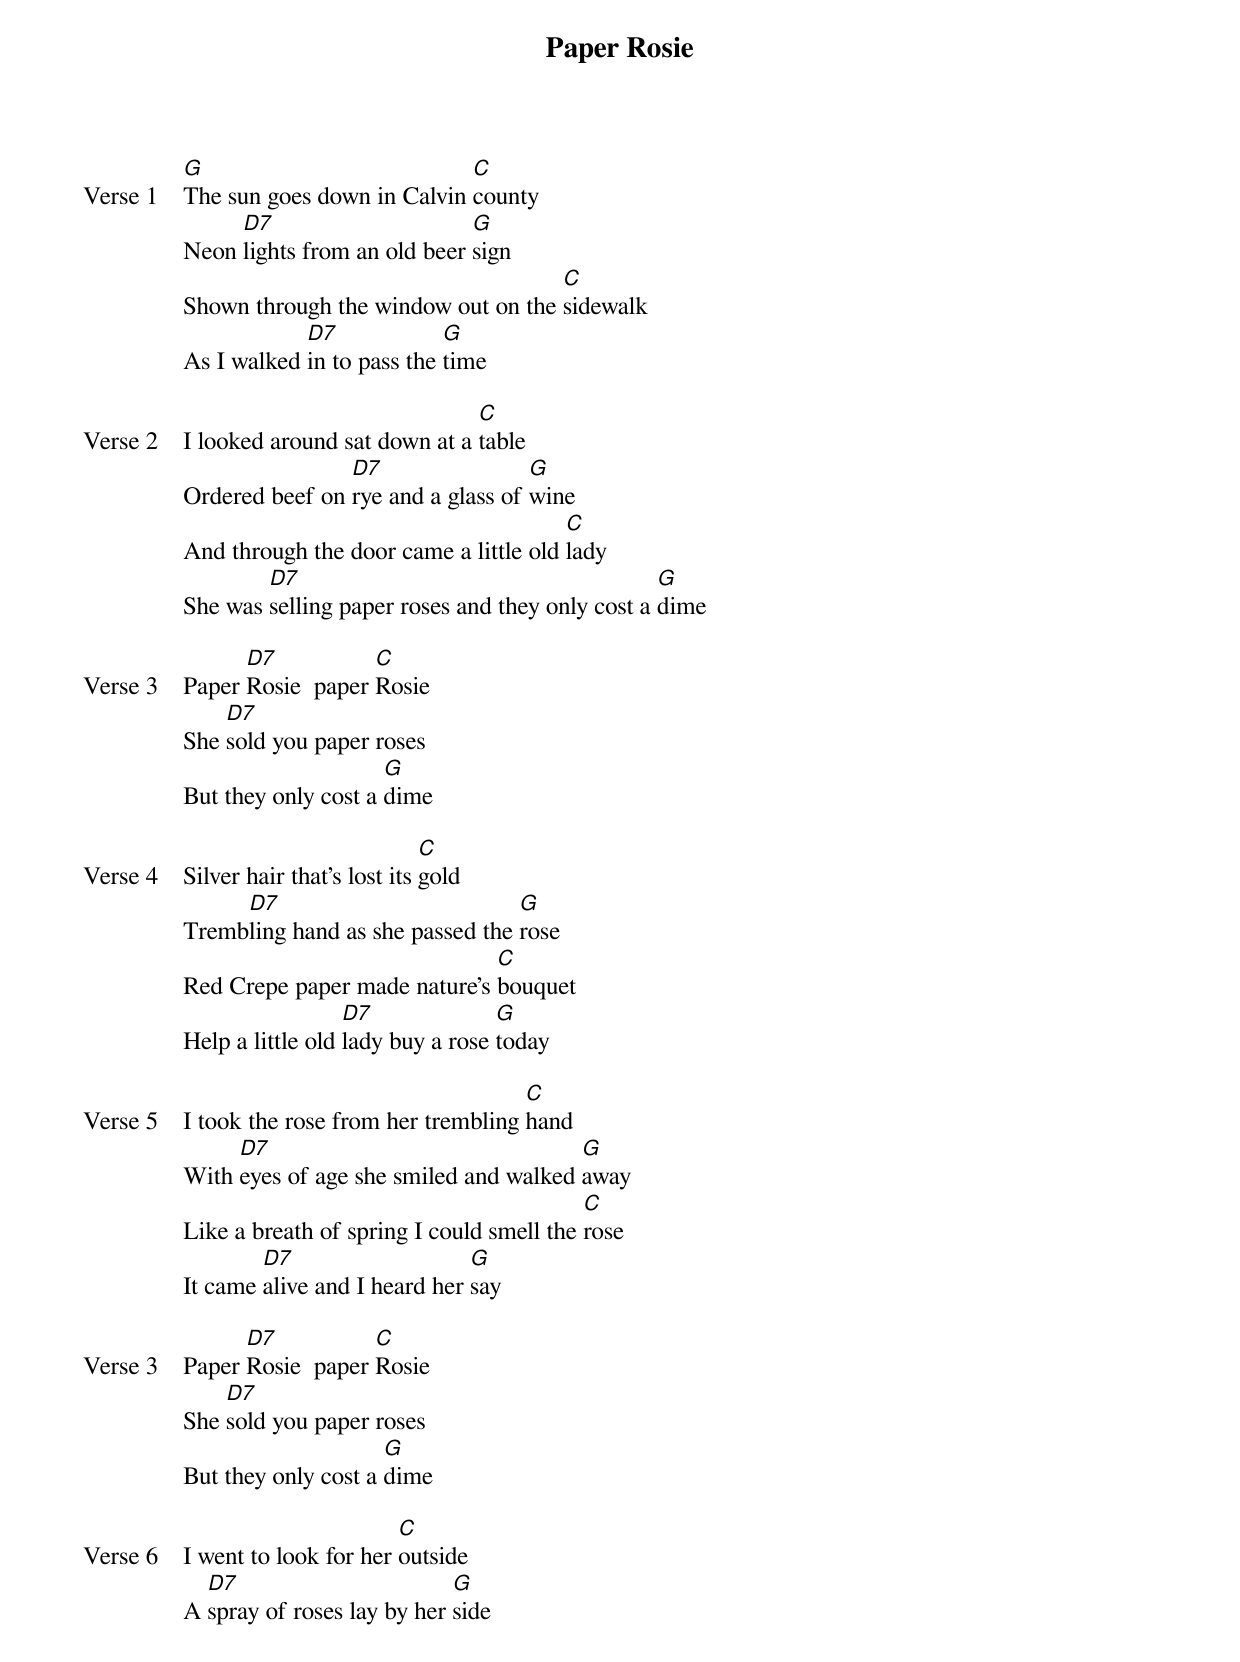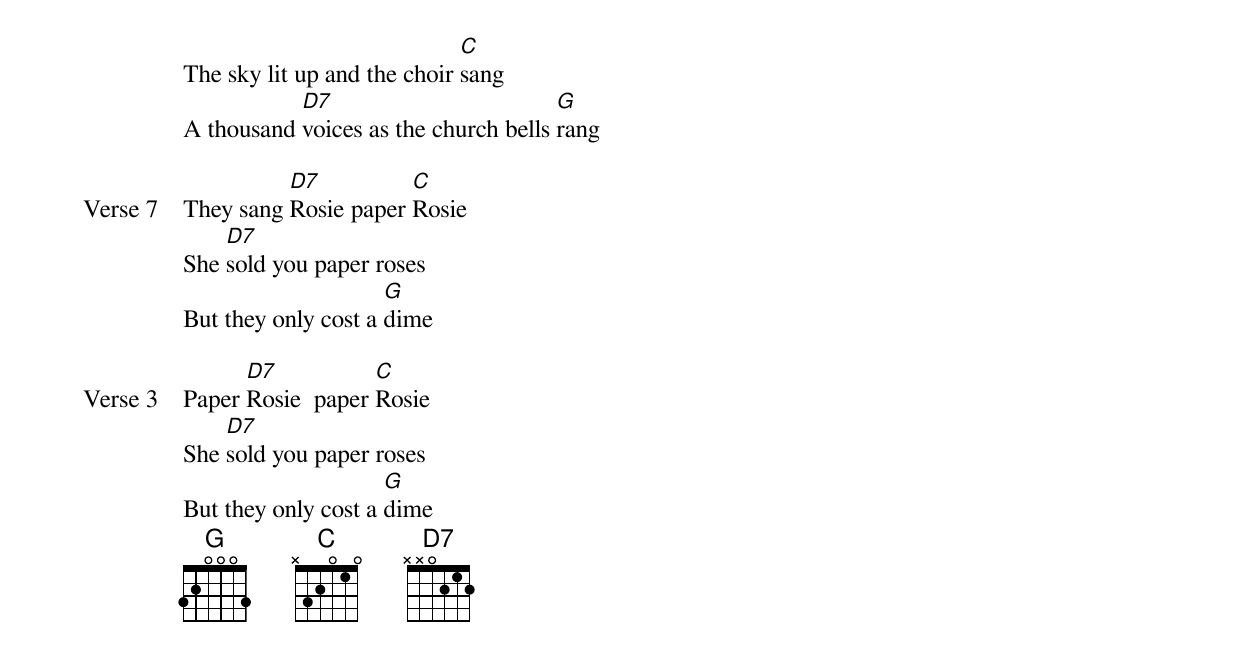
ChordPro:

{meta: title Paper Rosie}
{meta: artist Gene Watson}
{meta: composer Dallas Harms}
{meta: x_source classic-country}
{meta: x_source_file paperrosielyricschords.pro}
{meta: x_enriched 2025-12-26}

{start_of_verse: Verse 1}
[G]The sun goes down in Calvin [C]county
Neon [D7]lights from an old beer [G]sign
Shown through the window out on the [C]sidewalk
As I walked [D7]in to pass the [G]time
{end_of_verse}

{start_of_verse: Verse 2}
I looked around sat down at a [C]table
Ordered beef on [D7]rye and a glass of [G]wine
And through the door came a little old [C]lady
She was [D7]selling paper roses and they only cost a [G]dime
{end_of_verse}

{start_of_verse: Verse 3}
Paper [D7]Rosie  paper [C]Rosie
She [D7]sold you paper roses
But they only cost a [G]dime
{end_of_verse}

{start_of_verse: Verse 4}
Silver hair that's lost its [C]gold
Tremb[D7]ling hand as she passed the [G]rose
Red Crepe paper made nature's [C]bouquet
Help a little old [D7]lady buy a rose [G]today
{end_of_verse}

{start_of_verse: Verse 5}
I took the rose from her trembling [C]hand
With [D7]eyes of age she smiled and walked [G]away
Like a breath of spring I could smell the [C]rose
It came [D7]alive and I heard her [G]say
{end_of_verse}

{start_of_verse: Verse 3}
Paper [D7]Rosie  paper [C]Rosie
She [D7]sold you paper roses
But they only cost a [G]dime
{end_of_verse}

{start_of_verse: Verse 6}
I went to look for her [C]outside
A [D7]spray of roses lay by her [G]side
The sky lit up and the choir [C]sang
A thousand [D7]voices as the church bells [G]rang
{end_of_verse}

{start_of_verse: Verse 7}
They sang [D7]Rosie paper [C]Rosie
She [D7]sold you paper roses
But they only cost a [G]dime
{end_of_verse}

{start_of_verse: Verse 3}
Paper [D7]Rosie  paper [C]Rosie
She [D7]sold you paper roses
But they only cost a [G]dime
{end_of_verse}
